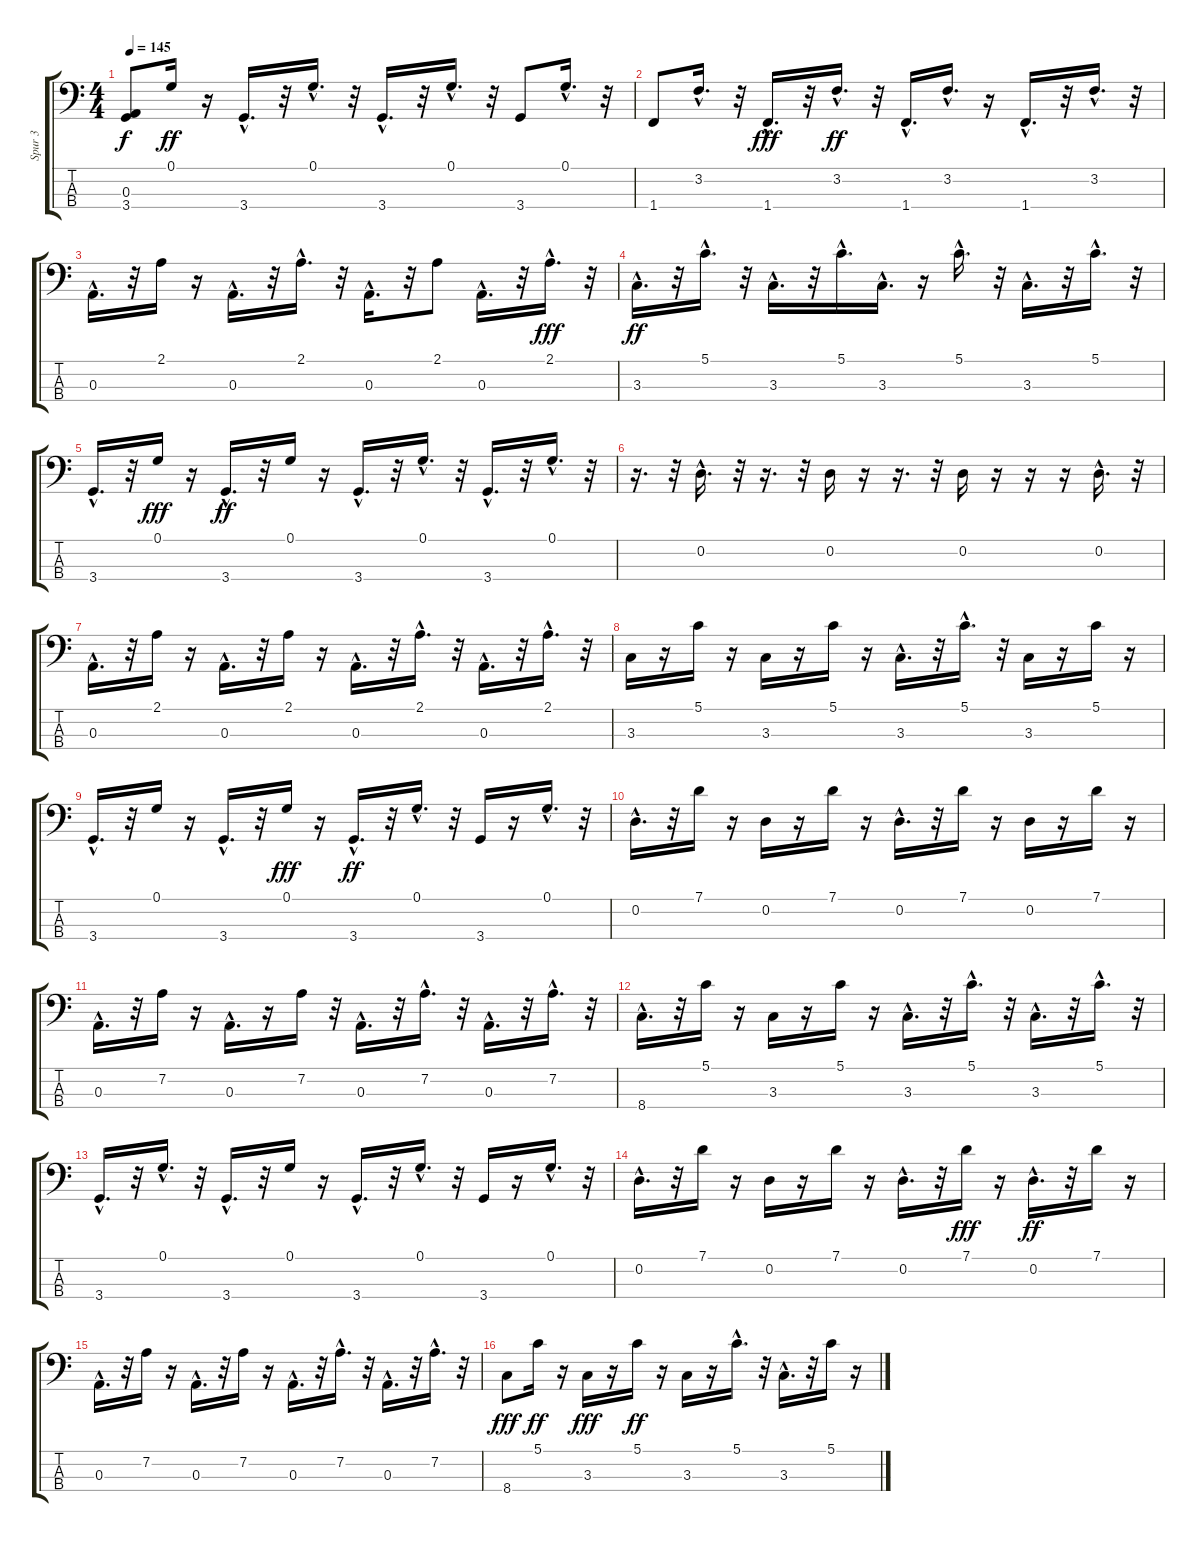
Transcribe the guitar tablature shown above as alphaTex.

\track ("Spur 3" "Spur 3") {instrument electricbassfinger}
\staff {score tabs}
\tuning (G2 D2 A1 E1) {hide}
\ts (4 4)
\tempo 145
\clef f4
\ks c
(0.3 3.4).8{dy f} 0.1.16{dy ff} r.16 3.4{hac}.16{d} r.32 0.1{hac}.16{d} r.32 3.4{hac}.16{d} r.32 0.1{hac}.16{d} r.32 3.4.8 0.1{hac}.16{d} r.32 |
1.4.8 3.2{hac}.16{d} r.32 1.4{hac}.16{d dy fff} r.32 3.2{hac}.16{d dy ff} r.32 1.4{hac}.16{d} 3.2{hac}.16{d} r.16 1.4{hac}.16{d} r.32 3.2{hac}.16{d} r.32 |
0.3{hac}.16{d} r.32 2.1.16 r.16 0.3{hac}.16{d} r.32 2.1{hac}.16{d} r.32 0.3{hac}.16{d} r.32 2.1.8 0.3{hac}.16{d} r.32 2.1{hac}.16{d dy fff} r.32 |
3.3{hac}.16{d dy ff} r.32 5.1{hac}.16{d} r.32 3.3{hac}.16{d} r.32 5.1{hac}.16{d} 3.3{hac}.16{d} r.16 5.1{hac}.16{d} r.32 3.3{hac}.16{d} r.32 5.1{hac}.16{d} r.32 |
3.4{hac}.16{d} r.32 0.1.16{dy fff} r.16 3.4{hac}.16{d dy ff} r.32 0.1.16 r.16 3.4{hac}.16{d} r.32 0.1{hac}.16{d} r.32 3.4{hac}.16{d} r.32 0.1{hac}.16{d} r.32 |
r.16{d} r.32 0.2{hac}.16{d} r.32 r.16{d} r.32 0.2.16 r.16 r.16{d} r.32 0.2.16 r.16 r.16 r.16 0.2{hac}.16{d} r.32 |
0.3{hac}.16{d} r.32 2.1.16 r.16 0.3{hac}.16{d} r.32 2.1.16 r.16 0.3{hac}.16{d} r.32 2.1{hac}.16{d} r.32 0.3{hac}.16{d} r.32 2.1{hac}.16{d} r.32 |
3.3.16 r.16 5.1.16 r.16 3.3.16 r.16 5.1.16 r.16 3.3{hac}.16{d} r.32 5.1{hac}.16{d} r.32 3.3.16 r.16 5.1.16 r.16 |
3.4{hac}.16{d} r.32 0.1.16 r.16 3.4{hac}.16{d} r.32 0.1.16{dy fff} r.16 3.4{hac}.16{d dy ff} r.32 0.1{hac}.16{d} r.32 3.4.16 r.16 0.1{hac}.16{d} r.32 |
0.2{hac}.16{d} r.32 7.1.16 r.16 0.2.16 r.16 7.1.16 r.16 0.2{hac}.16{d} r.32 7.1.16 r.16 0.2.16 r.16 7.1.16 r.16 |
0.3{hac}.16{d} r.32 7.2.16 r.16 0.3{hac}.16{d} r.16 7.2.16 r.32 0.3{hac}.16{d} r.32 7.2{hac}.16{d} r.32 0.3{hac}.16{d} r.32 7.2{hac}.16{d} r.32 |
8.4{hac}.16{d} r.32 5.1.16 r.16 3.3.16 r.16 5.1.16 r.16 3.3{hac}.16{d} r.32 5.1{hac}.16{d} r.32 3.3{hac}.16{d} r.32 5.1{hac}.16{d} r.32 |
3.4{hac}.16{d} r.32 0.1{hac}.16{d} r.32 3.4{hac}.16{d} r.32 0.1.16 r.16 3.4{hac}.16{d} r.32 0.1{hac}.16{d} r.32 3.4.16 r.16 0.1{hac}.16{d} r.32 |
0.2{hac}.16{d} r.32 7.1.16 r.16 0.2.16 r.16 7.1.16 r.16 0.2{hac}.16{d} r.32 7.1.16{dy fff} r.16 0.2{hac}.16{d dy ff} r.32 7.1.16 r.16 |
0.3{hac}.16{d} r.32 7.2.16 r.16 0.3{hac}.16{d} r.32 7.2.16 r.16 0.3{hac}.16{d} r.32 7.2{hac}.16{d} r.32 0.3{hac}.16{d} r.32 7.2{hac}.16{d} r.32 |
8.4.8{dy fff} 5.1.16{dy ff} r.16 3.3.16{dy fff} r.16 5.1.16{dy ff} r.16 3.3.16 r.16 5.1{hac}.16{d} r.32 3.3{hac}.16{d} r.32 5.1.16 r.16
